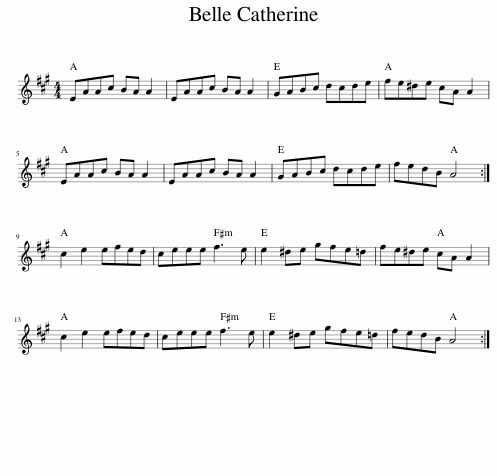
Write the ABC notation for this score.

X:1
L:1/8
M:4/4
I:linebreak $
K:A
V:1 treble
V:1
 EAAc BA A2 | EAAc BA A2 | GABc dcde | fe^de cA A2 |$ EAAc BA A2 | %5
 EAAc BA A2 | GABc dcde | fedB A4 :|$ c2 e2 efed | ceee f3 e | %10
 e2 ^de gfe=d | fe^de cA A2 |$ c2 e2 efed | ceee f3 e | e2 ^de gfe=d | %15
 fedB A4 :| %16
